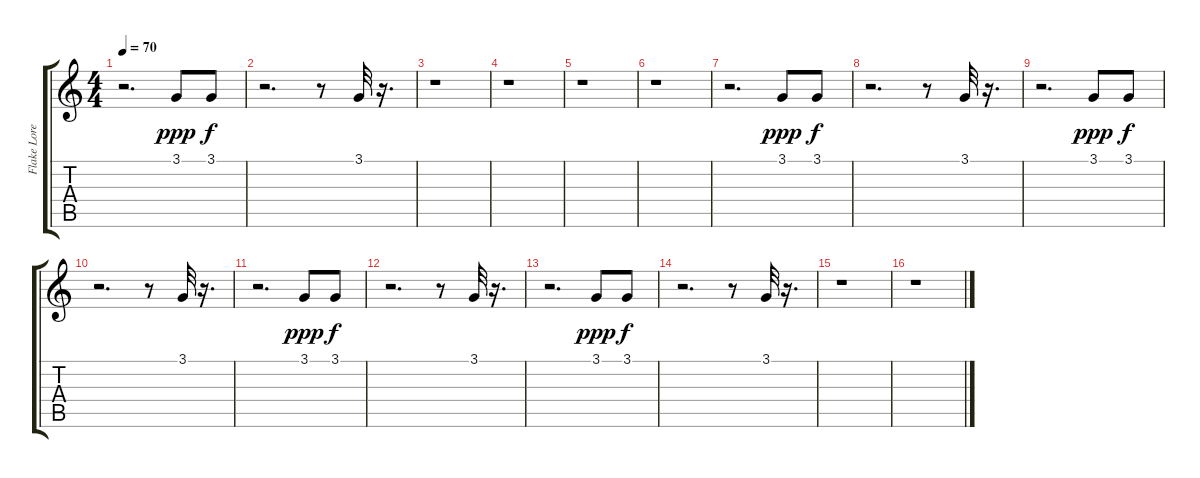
\track ("Flake Lorenz" "Flake Lore") {instrument birdtweet}
\staff {score tabs}
\tuning (E4 B3 G3 D3 A2 E2) {hide}
\ts (4 4)
\tempo 70
\clef g2
\ks c
r.2{d dy f} 3.1.8{dy ppp} 3.1.8{dy f} |
r.2{d} r.8 3.1.32 r.16{d} |
r.1 |
r.1 |
r.1 |
r.1 |
r.2{d} 3.1.8{dy ppp} 3.1.8{dy f} |
r.2{d} r.8 3.1.32 r.16{d} |
r.2{d} 3.1.8{dy ppp} 3.1.8{dy f} |
r.2{d} r.8 3.1.32 r.16{d} |
r.2{d} 3.1.8{dy ppp} 3.1.8{dy f} |
r.2{d} r.8 3.1.32 r.16{d} |
r.2{d} 3.1.8{dy ppp} 3.1.8{dy f} |
r.2{d} r.8 3.1.32 r.16{d} |
r.1 |
r.1
